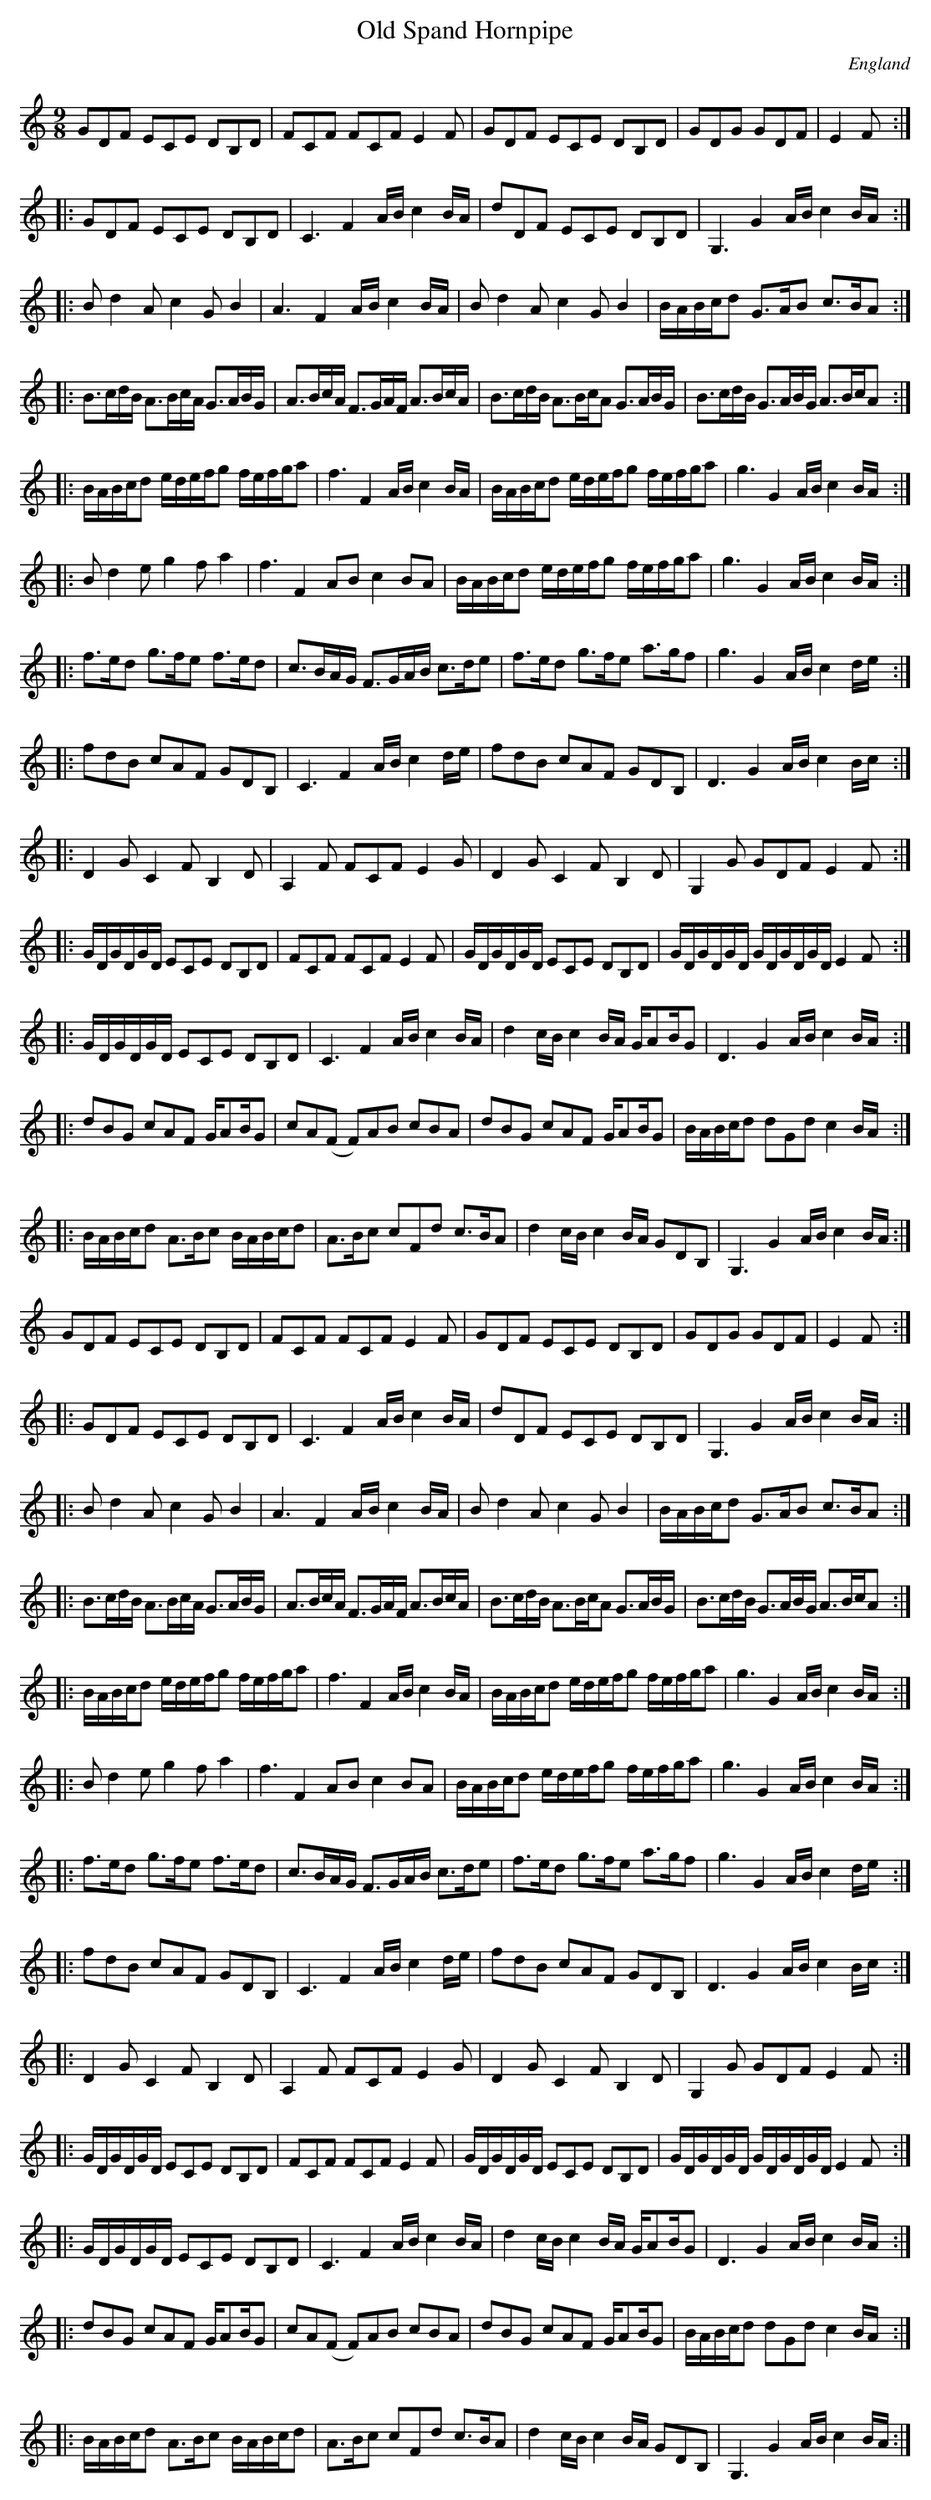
X:1
T:Old Spand Hornpipe
M:9/8
O:England
K:G mixolydian
GDF ECE DB,D| FCF FCF E2F| GDF ECE DB,D| GDG GDF| E2F::
GDF ECE DB,D| C3 F2A/B/ c2B/A/| dDF ECE DB,D| G,3 G2A/B/ c2B/A/::
Bd2 Ac2 GB2| A3 F2A/B/ c2B/A/| Bd2 Ac2 GB2| B/A/B/c/d G>AB c>BA::
B>cd/B/ A>Bc/A/ G>AB/G/| A>Bc/A/ F>GA/F/ A>Bc/A/|\
B>cd/B/ A>Bc/A G>AB/G/| B>cd/B/ G>AB/G/ A>Bc/A::
L:1/16
BABcd2 edefg2 fefga2| f6 F4AB c4BA| BABcd2 edefg2 fefga2| g6 G4AB c4BA::
L:1/8
Bd2 eg2 fa2| f3 F2AB c2BA| B/A/B/c/d e/d/e/f/g f/e/f/g/a| g3 G2A/B/ c2B/A/::
f>ed g>fe f>ed| c>BA/G/ F>GA/B/ c>de| f>ed g>fe a>gf| g3 G2A/B/ c2d/e/::
fdB cAF GDB,| C3 F2A/B/ c2d/e/| fdB cAF GDB,| D3 G2A/B/ c2B/c/::
D2G C2F B,2D| A,2F FCF E2G| D2G C2F B,2D| G,2G GDF E2F::
G/D/G/D/G/D/ ECE DB,D| FCF FCF E2F| \
G/D/G/D/G/D/ ECE DB,D| G/D/G/D/G/D/ G/D/G/D/G/D/ E2F::
G/D/G/D/G/D/ ECE DB,D| C3 F2A/B/ c2B/A/| \
d2c/B/ c2B/A/ G/AB/G| D3 G2A/B/ c2B/A/::
dBG cAF G/AB/G| cA(F F)AB cBA| dBG cAF G/AB/G| B/A/B/c/d dGd c2B/A/::
B/A/B/c/d A>Bc B/A/B/c/d| A>Bc cFd c>BA| \
d2c/B/ c2B/A/ GDB,| G,3 G2A/B/ c2B/A/ :|
GDF ECE DB,D| FCF FCF E2F| GDF ECE DB,D| GDG GDF| E2F::
GDF ECE DB,D| C3 F2A/B/ c2B/A/| dDF ECE DB,D| G,3 G2A/B/ c2B/A/::
Bd2 Ac2 GB2| A3 F2A/B/ c2B/A/| Bd2 Ac2 GB2| B/A/B/c/d G>AB c>BA::
B>cd/B/ A>Bc/A/ G>AB/G/| A>Bc/A/ F>GA/F/ A>Bc/A/|\
B>cd/B/ A>Bc/A G>AB/G/| B>cd/B/ G>AB/G/ A>Bc/A::
L:1/16
BABcd2 edefg2 fefga2| f6 F4AB c4BA| BABcd2 edefg2 fefga2| g6 G4AB c4BA::
L:1/8
Bd2 eg2 fa2| f3 F2AB c2BA| B/A/B/c/d e/d/e/f/g f/e/f/g/a| g3 G2A/B/ c2B/A/::
f>ed g>fe f>ed| c>BA/G/ F>GA/B/ c>de| f>ed g>fe a>gf| g3 G2A/B/ c2d/e/::
fdB cAF GDB,| C3 F2A/B/ c2d/e/| fdB cAF GDB,| D3 G2A/B/ c2B/c/::
D2G C2F B,2D| A,2F FCF E2G| D2G C2F B,2D| G,2G GDF E2F::
G/D/G/D/G/D/ ECE DB,D| FCF FCF E2F| \
G/D/G/D/G/D/ ECE DB,D| G/D/G/D/G/D/ G/D/G/D/G/D/ E2F::
G/D/G/D/G/D/ ECE DB,D| C3 F2A/B/ c2B/A/| \
d2c/B/ c2B/A/ G/AB/G| D3 G2A/B/ c2B/A/::
dBG cAF G/AB/G| cA(F F)AB cBA| dBG cAF G/AB/G| B/A/B/c/d dGd c2B/A/::
B/A/B/c/d A>Bc B/A/B/c/d| A>Bc cFd c>BA| \
d2c/B/ c2B/A/ GDB,| G,3 G2A/B/ c2B/A/ :|
